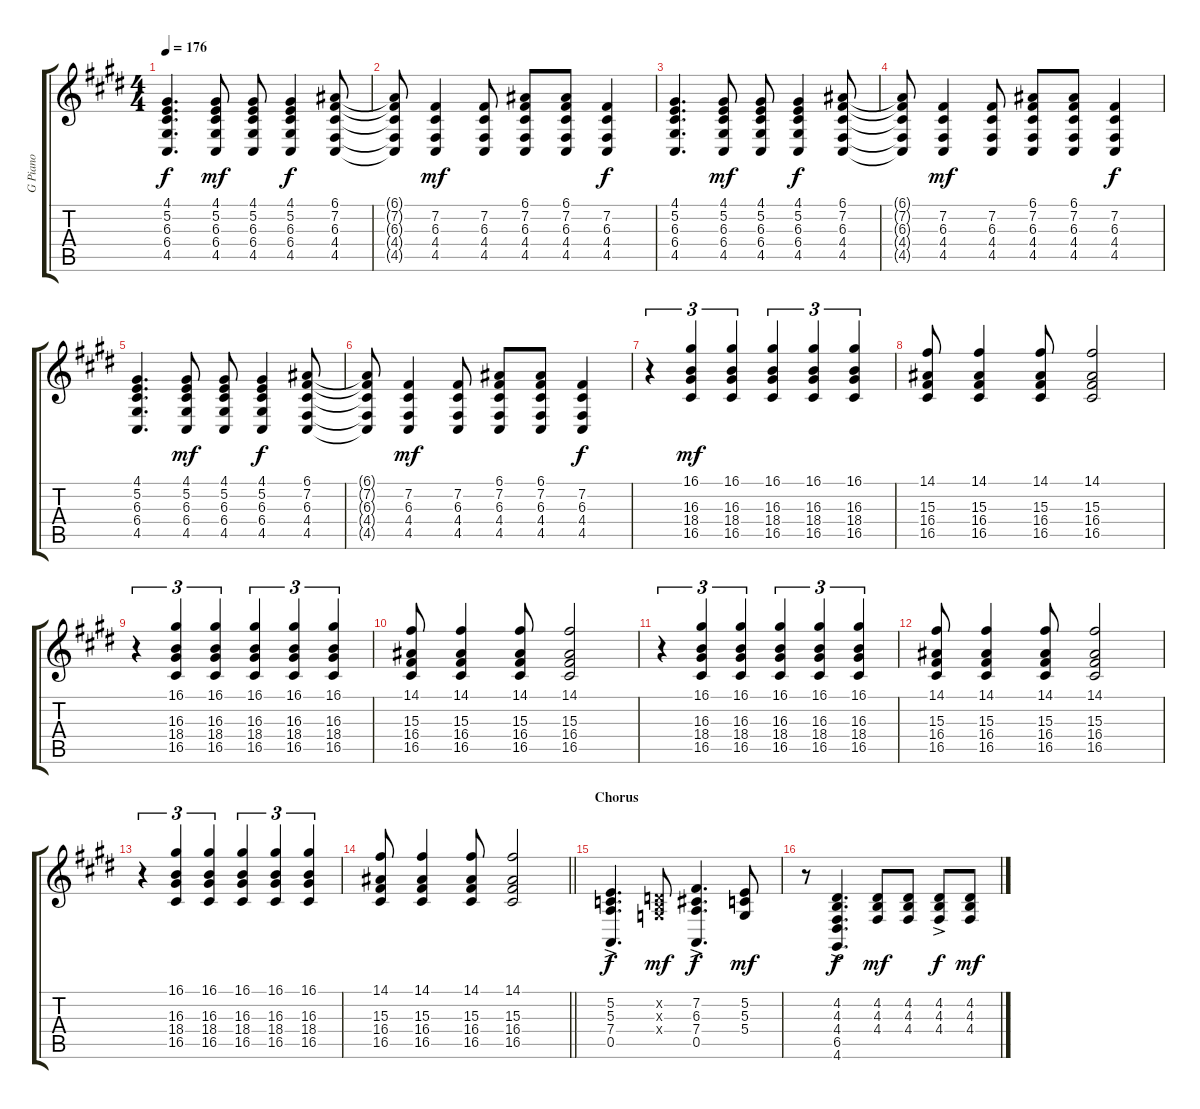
\track ("G Piano" "G Piano") {instrument brightacousticpiano}
\staff {score tabs}
\tuning (E4 B3 G3 D3 A2 E2) {hide}
\ts (4 4)
\tempo 176
\clef g2
\ks e
(4.1 5.2 6.3 6.4 4.5).4{d dy f} (4.1 5.2 6.3 6.4 4.5).8{dy mf} (4.1 5.2 6.3 6.4 4.5).8 (4.1 5.2 6.3 6.4 4.5).4{dy f} (6.1 7.2 6.3 4.4 4.5).8 |
(6.1{t} 7.2{t} 6.3{t} 4.4{t} 4.5{t}).8 (7.2 6.3 4.4 4.5).4{dy mf} (7.2 6.3 4.4 4.5).8 (6.1 7.2 6.3 4.4 4.5).8 (6.1 7.2 6.3 4.4 4.5).8 (7.2 6.3 4.4 4.5).4{dy f} |
(4.1 5.2 6.3 6.4 4.5).4{d} (4.1 5.2 6.3 6.4 4.5).8{dy mf} (4.1 5.2 6.3 6.4 4.5).8 (4.1 5.2 6.3 6.4 4.5).4{dy f} (6.1 7.2 6.3 4.4 4.5).8 |
(6.1{t} 7.2{t} 6.3{t} 4.4{t} 4.5{t}).8 (7.2 6.3 4.4 4.5).4{dy mf} (7.2 6.3 4.4 4.5).8 (6.1 7.2 6.3 4.4 4.5).8 (6.1 7.2 6.3 4.4 4.5).8 (7.2 6.3 4.4 4.5).4{dy f} |
(4.1 5.2 6.3 6.4 4.5).4{d} (4.1 5.2 6.3 6.4 4.5).8{dy mf} (4.1 5.2 6.3 6.4 4.5).8 (4.1 5.2 6.3 6.4 4.5).4{dy f} (6.1 7.2 6.3 4.4 4.5).8 |
(6.1{t} 7.2{t} 6.3{t} 4.4{t} 4.5{t}).8 (7.2 6.3 4.4 4.5).4{dy mf} (7.2 6.3 4.4 4.5).8 (6.1 7.2 6.3 4.4 4.5).8 (6.1 7.2 6.3 4.4 4.5).8 (7.2 6.3 4.4 4.5).4{dy f} |
r.4{tu (3 2)} (16.1 16.3 18.4 16.5).4{tu (3 2) dy mf} (16.1 16.3 18.4 16.5).4{tu (3 2)} (16.1 16.3 18.4 16.5).4{tu (3 2)} (16.1 16.3 18.4 16.5).4{tu (3 2)} (16.1 16.3 18.4 16.5).4{tu (3 2)} |
(14.1 15.3 16.4 16.5).8 (14.1 15.3 16.4 16.5).4 (14.1 15.3 16.4 16.5).8 (14.1 15.3 16.4 16.5).2 |
r.4{tu (3 2)} (16.1 16.3 18.4 16.5).4{tu (3 2)} (16.1 16.3 18.4 16.5).4{tu (3 2)} (16.1 16.3 18.4 16.5).4{tu (3 2)} (16.1 16.3 18.4 16.5).4{tu (3 2)} (16.1 16.3 18.4 16.5).4{tu (3 2)} |
(14.1 15.3 16.4 16.5).8 (14.1 15.3 16.4 16.5).4 (14.1 15.3 16.4 16.5).8 (14.1 15.3 16.4 16.5).2 |
r.4{tu (3 2)} (16.1 16.3 18.4 16.5).4{tu (3 2)} (16.1 16.3 18.4 16.5).4{tu (3 2)} (16.1 16.3 18.4 16.5).4{tu (3 2)} (16.1 16.3 18.4 16.5).4{tu (3 2)} (16.1 16.3 18.4 16.5).4{tu (3 2)} |
(14.1 15.3 16.4 16.5).8 (14.1 15.3 16.4 16.5).4 (14.1 15.3 16.4 16.5).8 (14.1 15.3 16.4 16.5).2 |
r.4{tu (3 2)} (16.1 16.3 18.4 16.5).4{tu (3 2)} (16.1 16.3 18.4 16.5).4{tu (3 2)} (16.1 16.3 18.4 16.5).4{tu (3 2)} (16.1 16.3 18.4 16.5).4{tu (3 2)} (16.1 16.3 18.4 16.5).4{tu (3 2)} |
\barLineRight lightlight
(14.1 15.3 16.4 16.5).8 (14.1 15.3 16.4 16.5).4 (14.1 15.3 16.4 16.5).8 (14.1 15.3 16.4 16.5).2 |
\section ("" "Chorus")
(5.2{ac} 5.3{ac} 7.4{ac} 0.5{ac}).4{d dy f} (3.2{x} 4.3{x} 5.4{x}).8{dy mf} (7.2{ac} 6.3{ac} 7.4{ac} 0.5{ac}).4{d dy f} (5.2 5.3 5.4).8{dy mf} |
r.8 (4.2{ac} 4.3{ac} 4.4{ac} 6.5{ac} 4.6{ac}).4{d dy f} (4.2 4.3 4.4).8{dy mf} (4.2 4.3 4.4).8 (4.2{ac} 4.3{ac} 4.4{ac}).8{dy f} (4.2 4.3 4.4).8{dy mf}
